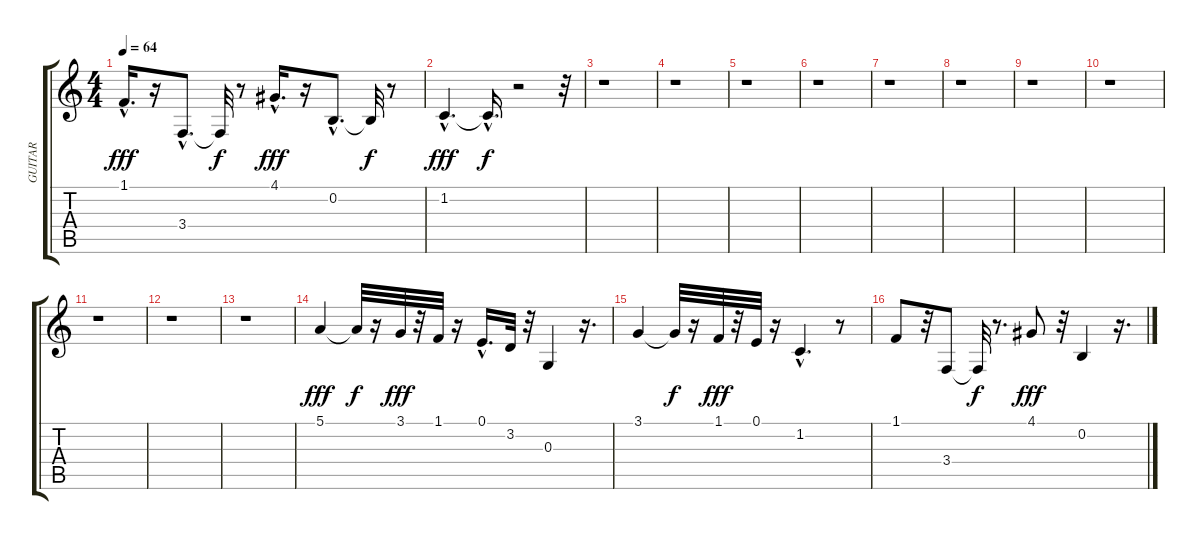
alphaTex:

\track ("GUITAR" "GUITAR") {instrument fx5brightness}
\staff {score tabs}
\tuning (E4 B3 G3 D3 A2 E2) {hide}
\ts (4 4)
\tempo 64
\clef g2
\ks c
1.1{hac}.16{d dy fff} r.16 3.4{hac}.8{d} 3.4{t}.32{dy f} r.8 4.1{hac}.16{d dy fff} r.16 0.2{hac}.8{d} 0.2{t}.32{dy f} r.8 |
1.2{hac}.4{d dy fff} 1.2{hac t}.16{d dy f} r.2 r.32 |
r.1 |
r.1 |
r.1 |
r.1 |
r.1 |
r.1 |
r.1 |
r.1 |
r.1 |
r.1 |
r.1 |
5.1.4{dy fff} 5.1{t}.32{dy f} r.16 3.1.32{dy fff} r.32 1.1.32 r.16 0.1{hac}.16{d} 3.2.32 r.32 0.3.4 r.16{d} |
3.1.4 3.1{t}.32{dy f} r.16 1.1.32{dy fff} r.32 0.1.32 r.16 1.2{hac}.4{d} r.8 |
1.1.8 r.32 3.4.8 3.4{t}.32{dy f} r.8{d} 4.1.8{dy fff} r.32 0.2.4 r.16{d}
